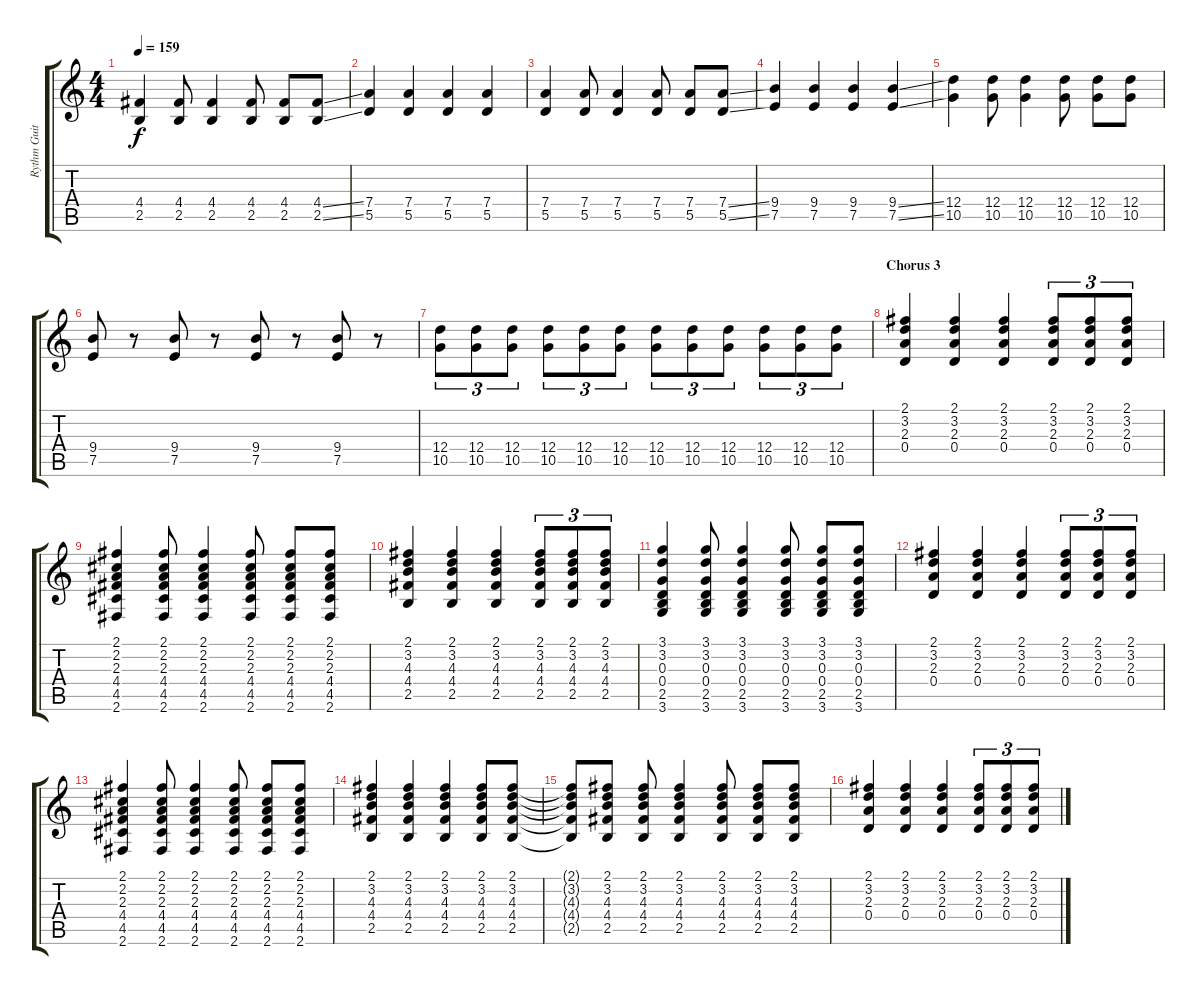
\track ("Rythm Guitar" "Rythm Guit") {instrument distortionguitar}
\staff {score tabs}
\tuning (E4 B3 G3 D3 A2 E2) {hide}
\ts (4 4)
\tempo 159
\clef g2
\ks c
(4.4 2.5).4{dy f} (4.4 2.5).8 (4.4 2.5).4 (4.4 2.5).8 (4.4 2.5).8 (4.4{ss} 2.5{ss}).8 |
(7.4 5.5).4 (7.4 5.5).4 (7.4 5.5).4 (7.4 5.5).4 |
(7.4 5.5).4 (7.4 5.5).8 (7.4 5.5).4 (7.4 5.5).8 (7.4 5.5).8 (7.4{ss} 5.5{ss}).8 |
(9.4 7.5).4 (9.4 7.5).4 (9.4 7.5).4 (9.4{ss} 7.5{ss}).4 |
(12.4 10.5).4 (12.4 10.5).8 (12.4 10.5).4 (12.4 10.5).8 (12.4 10.5).8 (12.4 10.5).8 |
(9.4 7.5).8 r.8 (9.4 7.5).8 r.8 (9.4 7.5).8 r.8 (9.4 7.5).8 r.8 |
(12.4 10.5).8{tu (3 2)} (12.4 10.5).8{tu (3 2)} (12.4 10.5).8{tu (3 2)} (12.4 10.5).8{tu (3 2)} (12.4 10.5).8{tu (3 2)} (12.4 10.5).8{tu (3 2)} (12.4 10.5).8{tu (3 2)} (12.4 10.5).8{tu (3 2)} (12.4 10.5).8{tu (3 2)} (12.4 10.5).8{tu (3 2)} (12.4 10.5).8{tu (3 2)} (12.4 10.5).8{tu (3 2)} |
\section ("" "Chorus 3")
(2.1 3.2 2.3 0.4).4 (2.1 3.2 2.3 0.4).4 (2.1 3.2 2.3 0.4).4 (2.1 3.2 2.3 0.4).8{tu (3 2)} (2.1 3.2 2.3 0.4).8{tu (3 2)} (2.1 3.2 2.3 0.4).8{tu (3 2)} |
(2.1 2.2 2.3 4.4 4.5 2.6).4 (2.1 2.2 2.3 4.4 4.5 2.6).8 (2.1 2.2 2.3 4.4 4.5 2.6).4 (2.1 2.2 2.3 4.4 4.5 2.6).8 (2.1 2.2 2.3 4.4 4.5 2.6).8 (2.1 2.2 2.3 4.4 4.5 2.6).8 |
(2.1 3.2 4.3 4.4 2.5).4 (2.1 3.2 4.3 4.4 2.5).4 (2.1 3.2 4.3 4.4 2.5).4 (2.1 3.2 4.3 4.4 2.5).8{tu (3 2)} (2.1 3.2 4.3 4.4 2.5).8{tu (3 2)} (2.1 3.2 4.3 4.4 2.5).8{tu (3 2)} |
(3.1 3.2 0.3 0.4 2.5 3.6).4 (3.1 3.2 0.3 0.4 2.5 3.6).8 (3.1 3.2 0.3 0.4 2.5 3.6).4 (3.1 3.2 0.3 0.4 2.5 3.6).8 (3.1 3.2 0.3 0.4 2.5 3.6).8 (3.1 3.2 0.3 0.4 2.5 3.6).8 |
(2.1 3.2 2.3 0.4).4 (2.1 3.2 2.3 0.4).4 (2.1 3.2 2.3 0.4).4 (2.1 3.2 2.3 0.4).8{tu (3 2)} (2.1 3.2 2.3 0.4).8{tu (3 2)} (2.1 3.2 2.3 0.4).8{tu (3 2)} |
(2.1 2.2 2.3 4.4 4.5 2.6).4 (2.1 2.2 2.3 4.4 4.5 2.6).8 (2.1 2.2 2.3 4.4 4.5 2.6).4 (2.1 2.2 2.3 4.4 4.5 2.6).8 (2.1 2.2 2.3 4.4 4.5 2.6).8 (2.1 2.2 2.3 4.4 4.5 2.6).8 |
(2.1 3.2 4.3 4.4 2.5).4 (2.1 3.2 4.3 4.4 2.5).4 (2.1 3.2 4.3 4.4 2.5).4 (2.1 3.2 4.3 4.4 2.5).8 (2.1 3.2 4.3 4.4 2.5).8 |
(2.1{t} 3.2{t} 4.3{t} 4.4{t} 2.5{t}).8 (2.1 3.2 4.3 4.4 2.5).8 (2.1 3.2 4.3 4.4 2.5).8 (2.1 3.2 4.3 4.4 2.5).4 (2.1 3.2 4.3 4.4 2.5).8 (2.1 3.2 4.3 4.4 2.5).8 (2.1 3.2 4.3 4.4 2.5).8 |
(2.1 3.2 2.3 0.4).4 (2.1 3.2 2.3 0.4).4 (2.1 3.2 2.3 0.4).4 (2.1 3.2 2.3 0.4).8{tu (3 2)} (2.1 3.2 2.3 0.4).8{tu (3 2)} (2.1 3.2 2.3 0.4).8{tu (3 2)}
